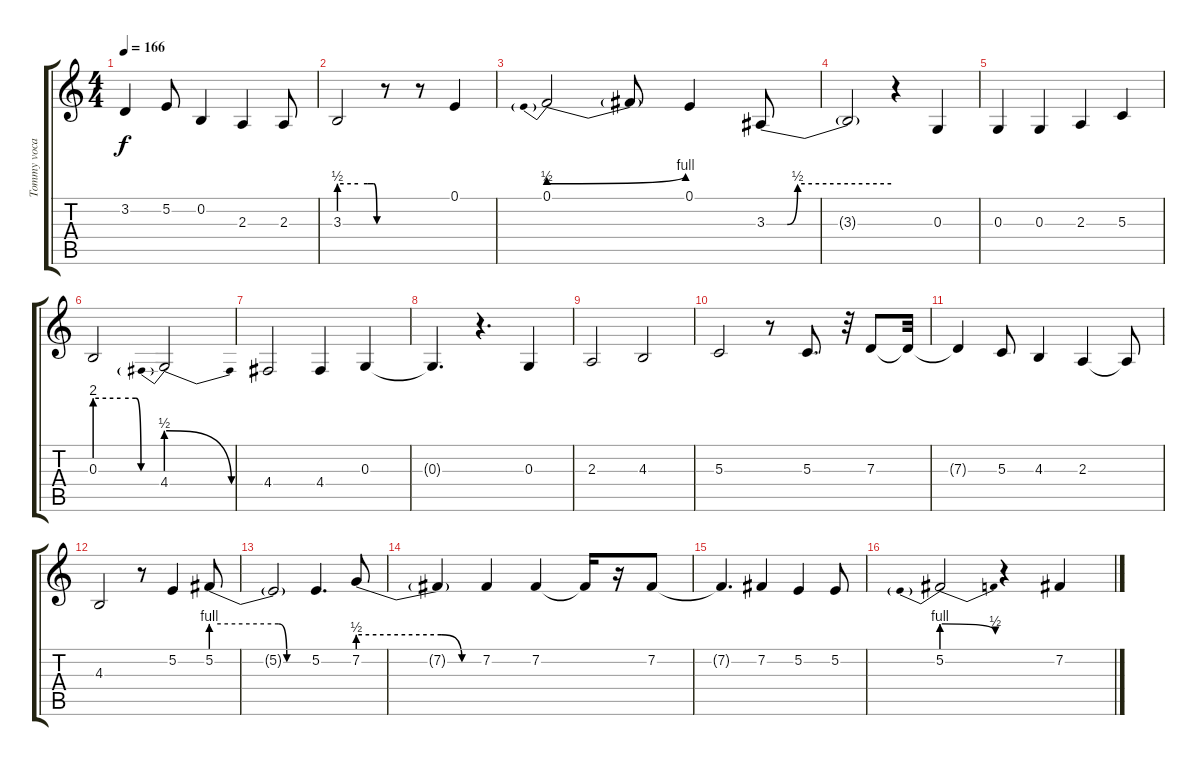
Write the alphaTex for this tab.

\track ("Tommy vocal" "Tommy voca") {instrument flute}
\staff {score tabs}
\tuning (E4 B3 G3 D3 A2 E2) {hide}
\ts (4 4)
\tempo 166
\clef g2
\ks c
3.2.4{dy f} 5.2.8 0.2.4 2.3.4 2.3.8 |
3.3{be (custom 0 2 30 2 45 2 55 2 60 0)}.2 r.8 r.8 0.1.4 |
0.1{be (prebendbend 0 2 60 4)}.2 0.1{t}.8 0.1.4 3.3{be (custom 0 0 10 0 15 2 60 2)}.8 |
3.3{t}.2 r.4 0.3.4 |
0.3.4 0.3.4 2.3.4 5.3.4 |
0.3{be (custom 0 8 25 8 40 8 45 0 50 0 60 0)}.2 4.4{be (prebendrelease 0 2 60 0)}.2 |
4.4.2 4.4.4 0.3.4 |
0.3{t}.4{d} r.4{d} 0.3.4 |
2.3.2 4.3.2 |
5.3.2 r.8 5.3.8{d} r.32 7.3.8 7.3{t}.32 |
7.3{t}.4 5.3.8 4.3.4 2.3.4 2.3{t}.8 |
4.3.2 r.8 5.2.4 5.2{be (custom 0 4 40 4 45 0 60 0)}.8 |
5.2{t}.2 5.2.4{d} 7.2{be (custom 0 2 40 2 50 0 60 0)}.8 |
7.2{t}.4 7.2.4 7.2.4 7.2{t}.16 r.16 7.2.8 |
7.2{t}.4{d} 7.2.4 5.2.4 5.2.8 |
5.2{be (prebendrelease 0 4 60 2)}.2 r.4 7.2.4
